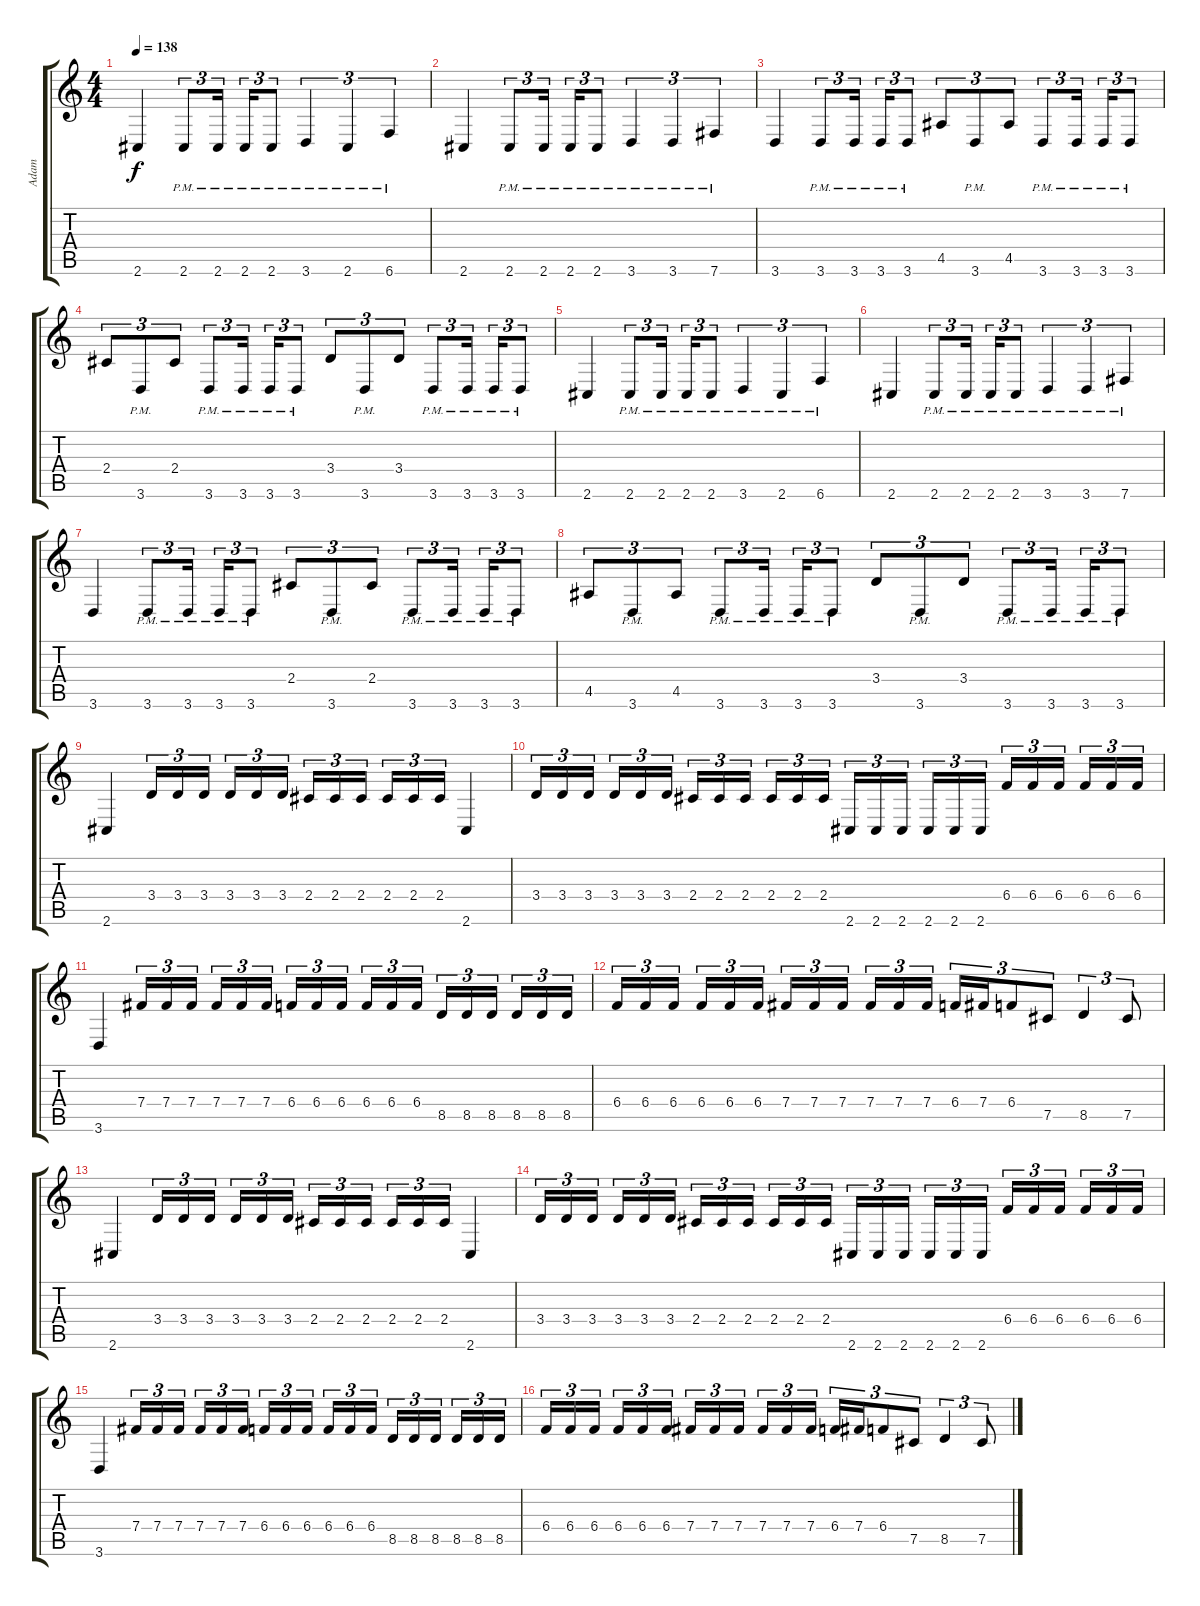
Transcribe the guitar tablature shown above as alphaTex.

\track ("Adam" "Adam") {instrument distortionguitar}
\staff {score tabs}
\tuning (Db4 Ab3 E3 B2 Gb2 B1) {hide}
\ts (4 4)
\tempo 138
\clef g2
\ks c
2.6.4{dy f} 2.6{pm}.8{tu (3 2)} 2.6{pm}.16{tu (3 2) beam splitsecondary} 2.6{pm}.16{tu (3 2)} 2.6{pm}.8{tu (3 2)} 3.6{pm}.4{tu (3 2)} 2.6{pm}.4{tu (3 2)} 6.6{pm}.4{tu (3 2)} |
2.6.4 2.6{pm}.8{tu (3 2)} 2.6{pm}.16{tu (3 2) beam splitsecondary} 2.6{pm}.16{tu (3 2)} 2.6{pm}.8{tu (3 2)} 3.6{pm}.4{tu (3 2)} 3.6{pm}.4{tu (3 2)} 7.6{pm}.4{tu (3 2)} |
3.6.4 3.6{pm}.8{tu (3 2)} 3.6{pm}.16{tu (3 2) beam splitsecondary} 3.6{pm}.16{tu (3 2)} 3.6{pm}.8{tu (3 2)} 4.5.8{tu (3 2)} 3.6{pm}.8{tu (3 2)} 4.5.8{tu (3 2)} 3.6{pm}.8{tu (3 2)} 3.6{pm}.16{tu (3 2) beam splitsecondary} 3.6{pm}.16{tu (3 2)} 3.6{pm}.8{tu (3 2)} |
2.4.8{tu (3 2)} 3.6{pm}.8{tu (3 2)} 2.4.8{tu (3 2)} 3.6{pm}.8{tu (3 2)} 3.6{pm}.16{tu (3 2) beam splitsecondary} 3.6{pm}.16{tu (3 2)} 3.6{pm}.8{tu (3 2)} 3.4.8{tu (3 2)} 3.6{pm}.8{tu (3 2)} 3.4.8{tu (3 2)} 3.6{pm}.8{tu (3 2)} 3.6{pm}.16{tu (3 2) beam splitsecondary} 3.6{pm}.16{tu (3 2)} 3.6{pm}.8{tu (3 2)} |
2.6.4 2.6{pm}.8{tu (3 2)} 2.6{pm}.16{tu (3 2) beam splitsecondary} 2.6{pm}.16{tu (3 2)} 2.6{pm}.8{tu (3 2)} 3.6{pm}.4{tu (3 2)} 2.6{pm}.4{tu (3 2)} 6.6{pm}.4{tu (3 2)} |
2.6.4 2.6{pm}.8{tu (3 2)} 2.6{pm}.16{tu (3 2) beam splitsecondary} 2.6{pm}.16{tu (3 2)} 2.6{pm}.8{tu (3 2)} 3.6{pm}.4{tu (3 2)} 3.6{pm}.4{tu (3 2)} 7.6{pm}.4{tu (3 2)} |
3.6.4 3.6{pm}.8{tu (3 2)} 3.6{pm}.16{tu (3 2) beam splitsecondary} 3.6{pm}.16{tu (3 2)} 3.6{pm}.8{tu (3 2)} 2.4.8{tu (3 2)} 3.6{pm}.8{tu (3 2)} 2.4.8{tu (3 2)} 3.6{pm}.8{tu (3 2)} 3.6{pm}.16{tu (3 2) beam splitsecondary} 3.6{pm}.16{tu (3 2)} 3.6{pm}.8{tu (3 2)} |
4.5.8{tu (3 2)} 3.6{pm}.8{tu (3 2)} 4.5.8{tu (3 2)} 3.6{pm}.8{tu (3 2)} 3.6{pm}.16{tu (3 2) beam splitsecondary} 3.6{pm}.16{tu (3 2)} 3.6{pm}.8{tu (3 2)} 3.4.8{tu (3 2)} 3.6{pm}.8{tu (3 2)} 3.4.8{tu (3 2)} 3.6{pm}.8{tu (3 2)} 3.6{pm}.16{tu (3 2) beam splitsecondary} 3.6{pm}.16{tu (3 2)} 3.6{pm}.8{tu (3 2)} |
2.6.4 3.4.16{tu (3 2)} 3.4.16{tu (3 2)} 3.4.16{tu (3 2) beam splitsecondary} 3.4.16{tu (3 2)} 3.4.16{tu (3 2)} 3.4.16{tu (3 2)} 2.4.16{tu (3 2)} 2.4.16{tu (3 2)} 2.4.16{tu (3 2) beam splitsecondary} 2.4.16{tu (3 2)} 2.4.16{tu (3 2)} 2.4.16{tu (3 2)} 2.6.4 |
3.4.16{tu (3 2)} 3.4.16{tu (3 2)} 3.4.16{tu (3 2) beam splitsecondary} 3.4.16{tu (3 2)} 3.4.16{tu (3 2)} 3.4.16{tu (3 2)} 2.4.16{tu (3 2)} 2.4.16{tu (3 2)} 2.4.16{tu (3 2) beam splitsecondary} 2.4.16{tu (3 2)} 2.4.16{tu (3 2)} 2.4.16{tu (3 2)} 2.6.16{tu (3 2)} 2.6.16{tu (3 2)} 2.6.16{tu (3 2) beam splitsecondary} 2.6.16{tu (3 2)} 2.6.16{tu (3 2)} 2.6.16{tu (3 2)} 6.4.16{tu (3 2)} 6.4.16{tu (3 2)} 6.4.16{tu (3 2) beam splitsecondary} 6.4.16{tu (3 2)} 6.4.16{tu (3 2)} 6.4.16{tu (3 2)} |
3.6.4 7.4.16{tu (3 2)} 7.4.16{tu (3 2)} 7.4.16{tu (3 2) beam splitsecondary} 7.4.16{tu (3 2)} 7.4.16{tu (3 2)} 7.4.16{tu (3 2)} 6.4.16{tu (3 2)} 6.4.16{tu (3 2)} 6.4.16{tu (3 2) beam splitsecondary} 6.4.16{tu (3 2)} 6.4.16{tu (3 2)} 6.4.16{tu (3 2)} 8.5.16{tu (3 2)} 8.5.16{tu (3 2)} 8.5.16{tu (3 2) beam splitsecondary} 8.5.16{tu (3 2)} 8.5.16{tu (3 2)} 8.5.16{tu (3 2)} |
6.4.16{tu (3 2)} 6.4.16{tu (3 2)} 6.4.16{tu (3 2) beam splitsecondary} 6.4.16{tu (3 2)} 6.4.16{tu (3 2)} 6.4.16{tu (3 2)} 7.4.16{tu (3 2)} 7.4.16{tu (3 2)} 7.4.16{tu (3 2) beam splitsecondary} 7.4.16{tu (3 2)} 7.4.16{tu (3 2)} 7.4.16{tu (3 2)} 6.4.16{tu (3 2)} 7.4.16{tu (3 2)} 6.4.8{tu (3 2)} 7.5.8{tu (3 2)} 8.5.4{tu (3 2)} 7.5.8{tu (3 2)} |
2.6.4 3.4.16{tu (3 2)} 3.4.16{tu (3 2)} 3.4.16{tu (3 2) beam splitsecondary} 3.4.16{tu (3 2)} 3.4.16{tu (3 2)} 3.4.16{tu (3 2)} 2.4.16{tu (3 2)} 2.4.16{tu (3 2)} 2.4.16{tu (3 2) beam splitsecondary} 2.4.16{tu (3 2)} 2.4.16{tu (3 2)} 2.4.16{tu (3 2)} 2.6.4 |
3.4.16{tu (3 2)} 3.4.16{tu (3 2)} 3.4.16{tu (3 2) beam splitsecondary} 3.4.16{tu (3 2)} 3.4.16{tu (3 2)} 3.4.16{tu (3 2)} 2.4.16{tu (3 2)} 2.4.16{tu (3 2)} 2.4.16{tu (3 2) beam splitsecondary} 2.4.16{tu (3 2)} 2.4.16{tu (3 2)} 2.4.16{tu (3 2)} 2.6.16{tu (3 2)} 2.6.16{tu (3 2)} 2.6.16{tu (3 2) beam splitsecondary} 2.6.16{tu (3 2)} 2.6.16{tu (3 2)} 2.6.16{tu (3 2)} 6.4.16{tu (3 2)} 6.4.16{tu (3 2)} 6.4.16{tu (3 2) beam splitsecondary} 6.4.16{tu (3 2)} 6.4.16{tu (3 2)} 6.4.16{tu (3 2)} |
3.6.4 7.4.16{tu (3 2)} 7.4.16{tu (3 2)} 7.4.16{tu (3 2) beam splitsecondary} 7.4.16{tu (3 2)} 7.4.16{tu (3 2)} 7.4.16{tu (3 2)} 6.4.16{tu (3 2)} 6.4.16{tu (3 2)} 6.4.16{tu (3 2) beam splitsecondary} 6.4.16{tu (3 2)} 6.4.16{tu (3 2)} 6.4.16{tu (3 2)} 8.5.16{tu (3 2)} 8.5.16{tu (3 2)} 8.5.16{tu (3 2) beam splitsecondary} 8.5.16{tu (3 2)} 8.5.16{tu (3 2)} 8.5.16{tu (3 2)} |
6.4.16{tu (3 2)} 6.4.16{tu (3 2)} 6.4.16{tu (3 2) beam splitsecondary} 6.4.16{tu (3 2)} 6.4.16{tu (3 2)} 6.4.16{tu (3 2)} 7.4.16{tu (3 2)} 7.4.16{tu (3 2)} 7.4.16{tu (3 2) beam splitsecondary} 7.4.16{tu (3 2)} 7.4.16{tu (3 2)} 7.4.16{tu (3 2)} 6.4.16{tu (3 2)} 7.4.16{tu (3 2)} 6.4.8{tu (3 2)} 7.5.8{tu (3 2)} 8.5.4{tu (3 2)} 7.5.8{tu (3 2)}
